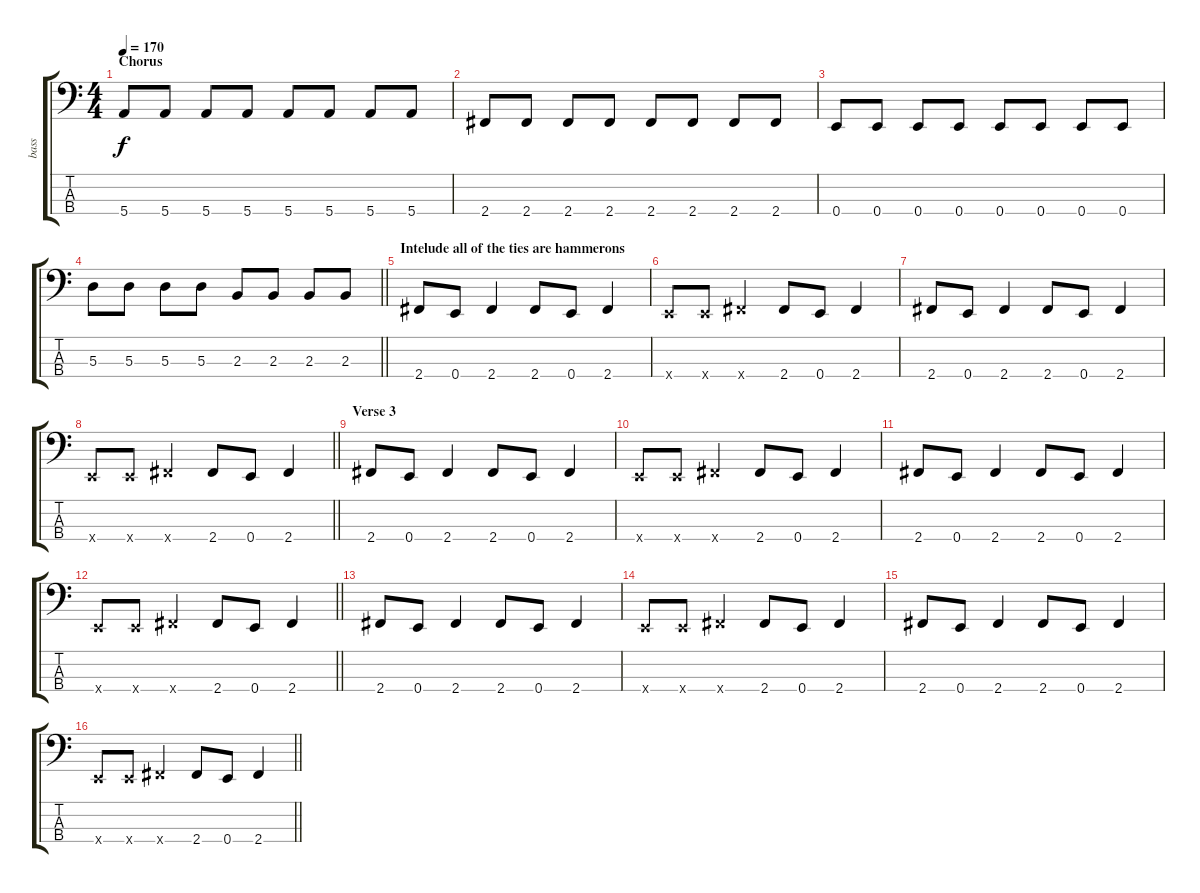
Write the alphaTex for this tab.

\track ("bass" "bass") {instrument electricbassfinger}
\staff {score tabs}
\tuning (G2 D2 A1 E1) {hide}
\ts (4 4)
\section ("" "Chorus")
\tempo 170
\clef f4
\ks c
5.4.8{dy f} 5.4.8 5.4.8 5.4.8 5.4.8 5.4.8 5.4.8 5.4.8 |
2.4.8 2.4.8 2.4.8 2.4.8 2.4.8 2.4.8 2.4.8 2.4.8 |
0.4.8 0.4.8 0.4.8 0.4.8 0.4.8 0.4.8 0.4.8 0.4.8 |
\barLineRight lightlight
5.3.8 5.3.8 5.3.8 5.3.8 2.3.8 2.3.8 2.3.8 2.3.8 |
\section ("" "Intelude all of the ties are hammerons")
2.4.8 0.4.8 2.4.4 2.4.8 0.4.8 2.4.4 |
0.4{x}.8 0.4{x}.8 2.4{x}.4 2.4.8 0.4.8 2.4.4 |
2.4.8 0.4.8 2.4.4 2.4.8 0.4.8 2.4.4 |
\barLineRight lightlight
0.4{x}.8 0.4{x}.8 2.4{x}.4 2.4.8 0.4.8 2.4.4 |
\section ("" "Verse 3")
2.4.8 0.4.8 2.4.4 2.4.8 0.4.8 2.4.4 |
0.4{x}.8 0.4{x}.8 2.4{x}.4 2.4.8 0.4.8 2.4.4 |
2.4.8 0.4.8 2.4.4 2.4.8 0.4.8 2.4.4 |
\barLineRight lightlight
0.4{x}.8 0.4{x}.8 2.4{x}.4 2.4.8 0.4.8 2.4.4 |
2.4.8 0.4.8 2.4.4 2.4.8 0.4.8 2.4.4 |
0.4{x}.8 0.4{x}.8 2.4{x}.4 2.4.8 0.4.8 2.4.4 |
2.4.8 0.4.8 2.4.4 2.4.8 0.4.8 2.4.4 |
\barLineRight lightlight
0.4{x}.8 0.4{x}.8 2.4{x}.4 2.4.8 0.4.8 2.4.4
